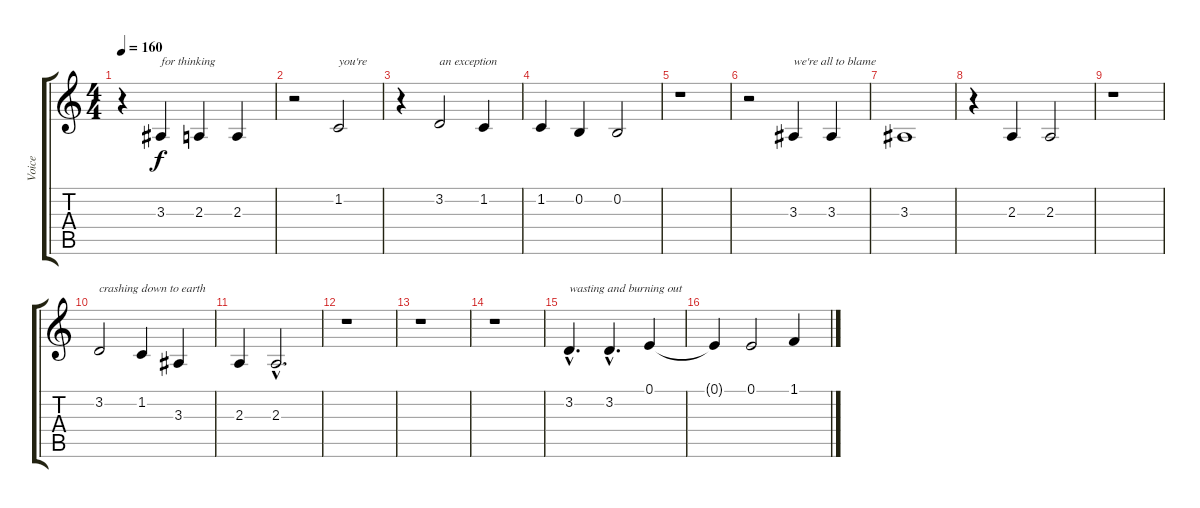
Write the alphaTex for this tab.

\track ("Voice" "Voice") {instrument lead1square}
\staff {score tabs}
\tuning (E4 B3 G3 D3 A2 E2) {hide}
\ts (4 4)
\tempo 160
\clef g2
\ks c
r.4{dy f} 3.3.4{txt "for thinking"} 2.3.4 2.3.4 |
r.2 1.2.2{txt "you're"} |
r.4 3.2.2{txt "an exception"} 1.2.4 |
1.2.4 0.2.4 0.2.2 |
r.1 |
r.2 3.3.4{txt "we're all to blame"} 3.3.4 |
3.3.1 |
r.4 2.3.4 2.3.2 |
r.1 |
3.2.2{txt "crashing down to earth"} 1.2.4 3.3.4 |
2.3.4 2.3{hac}.2{d} |
r.1 |
r.1 |
r.1 |
3.2{hac}.4{d txt "wasting and burning out"} 3.2{hac}.4{d} 0.1.4 |
0.1{t}.4 0.1.2 1.1.4
